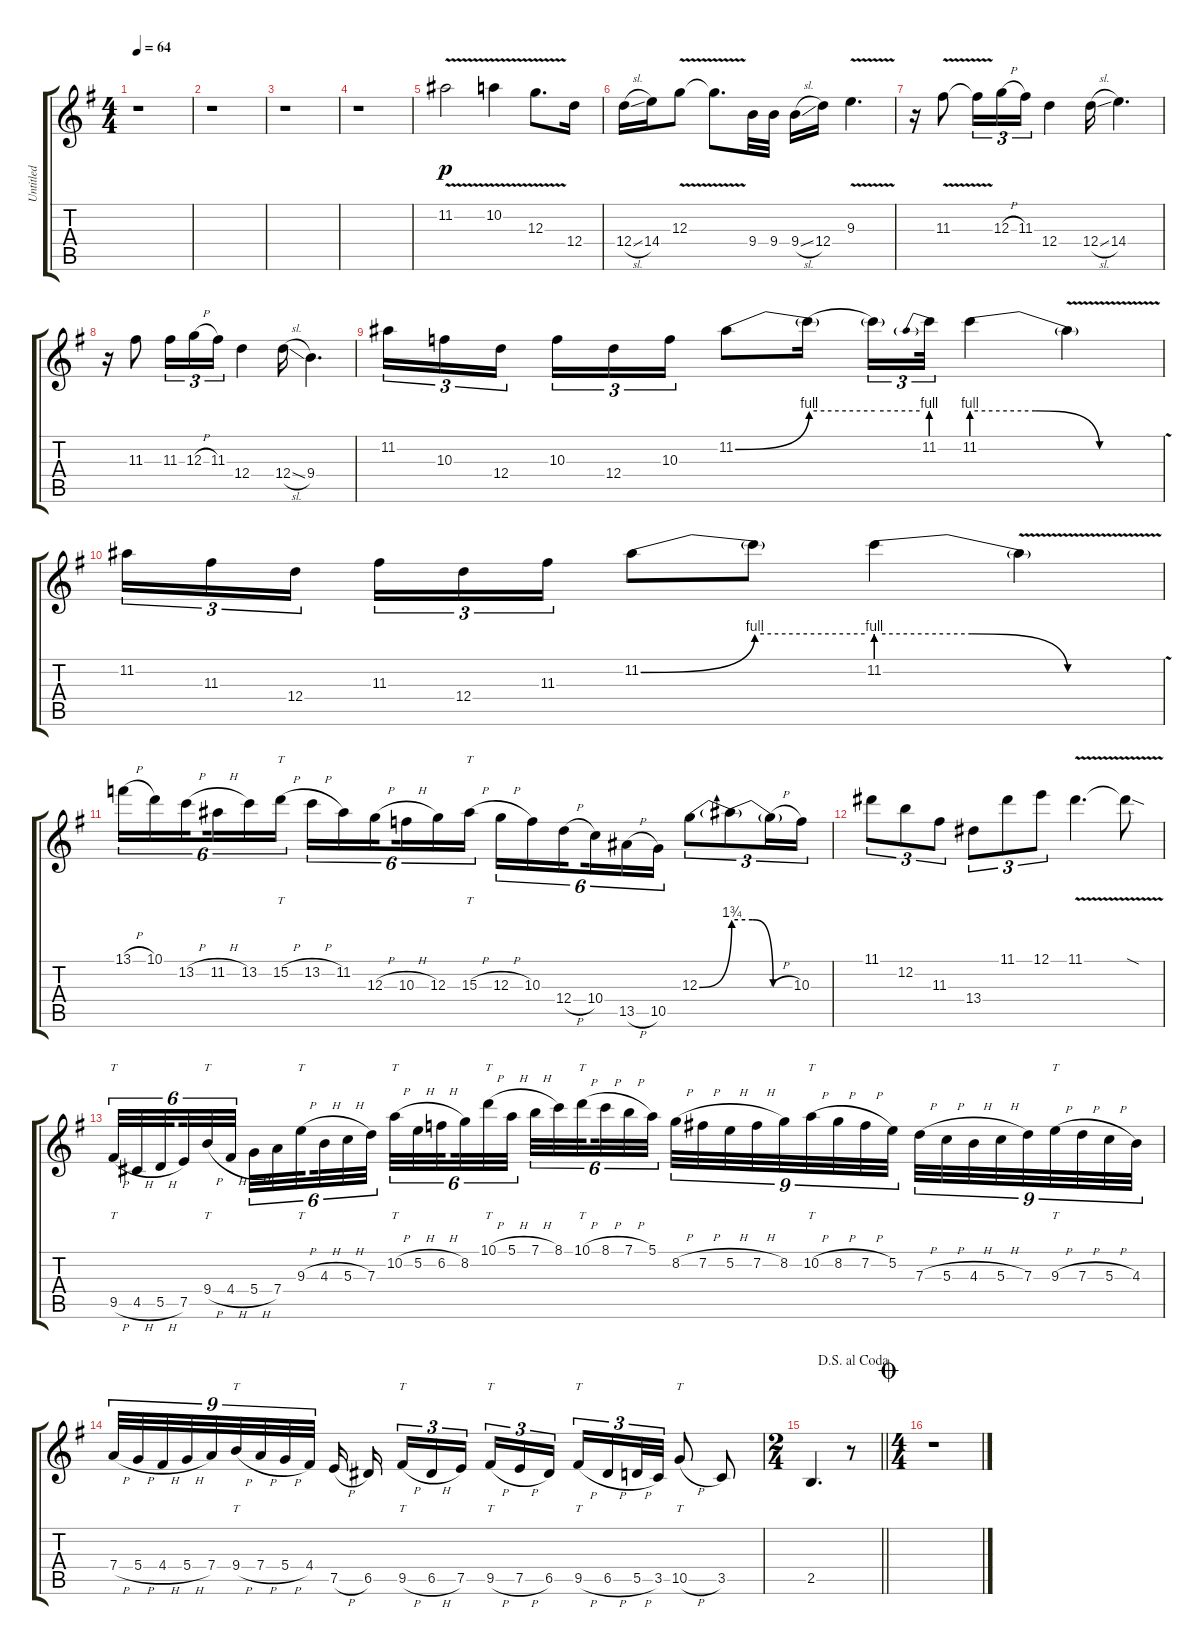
\track ("Untitled" "Untitled") {instrument distortionguitar}
\staff {score tabs}
\tuning (E4 B3 G3 D3 A2 E2) {hide}
\ts (4 4)
\tempo 64
\clef g2
\ks g
r.1{dy p} |
r.1 |
r.1 |
r.1 |
11.2{v}.2 10.2{v}.4 12.3{v}.8{d} 12.4.16 |
12.4{sl}.16 14.4.16 12.3{v}.8 12.3{v t}.8{d} 9.4.32 9.4.32 9.4{sl}.16 12.4.16 9.3{v}.4{d} |
r.16 11.3{v}.8 11.3{v t}.16{tu (3 2)} 12.3{h}.16{tu (3 2)} 11.3.16{tu (3 2)} 12.4.4 12.4{sl}.16 14.4.4{d} |
r.16 11.3.8 11.3.16{tu (3 2)} 12.3{h}.16{tu (3 2)} 11.3.16{tu (3 2)} 12.4.4 12.4{sl}.16 9.4.4{d} |
11.2.16{tu (3 2)} 10.3.16{tu (3 2)} 12.4.16{tu (3 2) beam splitsecondary} 10.3.16{tu (3 2)} 12.4.16{tu (3 2)} 10.3.16{tu (3 2)} 11.2{be (bend 0 0 60 4)}.8 11.2{be (hold 0 4 60 4) t}.16{beam splitsecondary} 11.2{be (hold 0 4 60 4) t}.16{tu (3 2)} 11.2{be (prebend 0 4 60 4)}.32{tu (3 2)} 11.2{be (custom 0 4 20 4 40 0 60 0)}.4 11.2{v t}.4 |
11.2.16{tu (3 2)} 11.3.16{tu (3 2)} 12.4.16{tu (3 2) beam splitsecondary} 11.3.16{tu (3 2)} 12.4.16{tu (3 2)} 11.3.16{tu (3 2)} 11.2{be (bend 0 0 60 4)}.8 11.2{be (hold 0 4 60 4) t}.8 11.2{be (custom 0 4 20 4 40 0 60 0)}.4 11.2{v t}.4 |
13.1{h}.16{tu (6 4)} 10.1.16{tu (6 4)} 13.2{h}.16{tu (6 4) beam splitsecondary} 11.2{h}.16{tu (6 4)} 13.2.16{tu (6 4)} 15.2{h}.16{tt tu (6 4)} 13.2{h}.16{tu (6 4)} 11.2.16{tu (6 4)} 12.3{h}.16{tu (6 4) beam splitsecondary} 10.3{h}.16{tu (6 4)} 12.3.16{tu (6 4)} 15.3{h}.16{tt tu (6 4)} 12.3{h}.16{tu (6 4)} 10.3.16{tu (6 4)} 12.4{h}.16{tu (6 4) beam splitsecondary} 10.4.16{tu (6 4)} 13.5{h}.16{tu (6 4)} 10.5.16{tu (6 4)} 12.3{be (bend 0 0 60 7)}.8{tu (3 2)} 12.3{be (custom 0 7 20 7 40 0 60 0) t}.8{tu (3 2)} 12.3{h t}.16{tu (3 2)} 10.3.16{tu (3 2)} |
11.1.8{tu (3 2)} 12.2.8{tu (3 2)} 11.3.8{tu (3 2)} 13.4.8{tu (3 2)} 11.1.8{tu (3 2)} 12.1.8{tu (3 2)} 11.1{v}.4{d} 11.1{sod t}.8 |
9.5{h}.32{tt tu (6 4)} 4.5{h}.32{tu (6 4)} 5.5{h}.32{tu (6 4) beam splitsecondary} 7.5.32{tu (6 4)} 9.4{h}.32{tt tu (6 4)} 4.4{h}.32{tu (6 4) beam splitsecondary} 5.4{h}.32{tu (6 4)} 7.4.32{tu (6 4)} 9.3{h}.32{tt tu (6 4) beam splitsecondary} 4.3{h}.32{tu (6 4)} 5.3{h}.32{tu (6 4)} 7.3.32{tu (6 4)} 10.2{h}.32{tt tu (6 4)} 5.2{h}.32{tu (6 4)} 6.2{h}.32{tu (6 4) beam splitsecondary} 8.2.32{tu (6 4)} 10.1{h}.32{tt tu (6 4)} 5.1{h}.32{tu (6 4) beam splitsecondary} 7.1{h}.32{tu (6 4)} 8.1.32{tu (6 4)} 10.1{h}.32{tt tu (6 4) beam splitsecondary} 8.1{h}.32{tu (6 4)} 7.1{h}.32{tu (6 4)} 5.1.32{tu (6 4)} 8.2{h}.32{tu (9 8)} 7.2{h}.32{tu (9 8)} 5.2{h}.32{tu (9 8)} 7.2{h}.32{tu (9 8)} 8.2.32{tu (9 8)} 10.2{h}.32{tt tu (9 8)} 8.2{h}.32{tu (9 8)} 7.2{h}.32{tu (9 8)} 5.2.32{tu (9 8)} 7.3{h}.32{tu (9 8)} 5.3{h}.32{tu (9 8)} 4.3{h}.32{tu (9 8)} 5.3{h}.32{tu (9 8)} 7.3.32{tu (9 8)} 9.3{h}.32{tt tu (9 8)} 7.3{h}.32{tu (9 8)} 5.3{h}.32{tu (9 8)} 4.3.32{tu (9 8)} |
7.4{h}.32{tu (9 8)} 5.4{h}.32{tu (9 8)} 4.4{h}.32{tu (9 8)} 5.4{h}.32{tu (9 8)} 7.4.32{tu (9 8)} 9.4{h}.32{tt tu (9 8)} 7.4{h}.32{tu (9 8)} 5.4{h}.32{tu (9 8)} 4.4.32{tu (9 8)} 7.5{h}.16 6.5.16{beam splitsecondary} 9.5{h}.16{tt tu (3 2)} 6.5{h}.16{tu (3 2)} 7.5.16{tu (3 2)} 9.5{h}.16{tt tu (3 2)} 7.5{h}.16{tu (3 2)} 6.5.16{tu (3 2) beam splitsecondary} 9.5{h}.16{tt tu (3 2)} 6.5{h}.16{tu (3 2)} 5.5{h}.32{tu (3 2)} 3.5.32{tu (3 2)} 10.5{h}.8{tt} 3.5.8 |
\ts (2 4)
\jump dalsegnoalcoda
\barLineRight lightlight
2.5.4{d} r.8 |
\ts (4 4)
\jump coda
r.1
